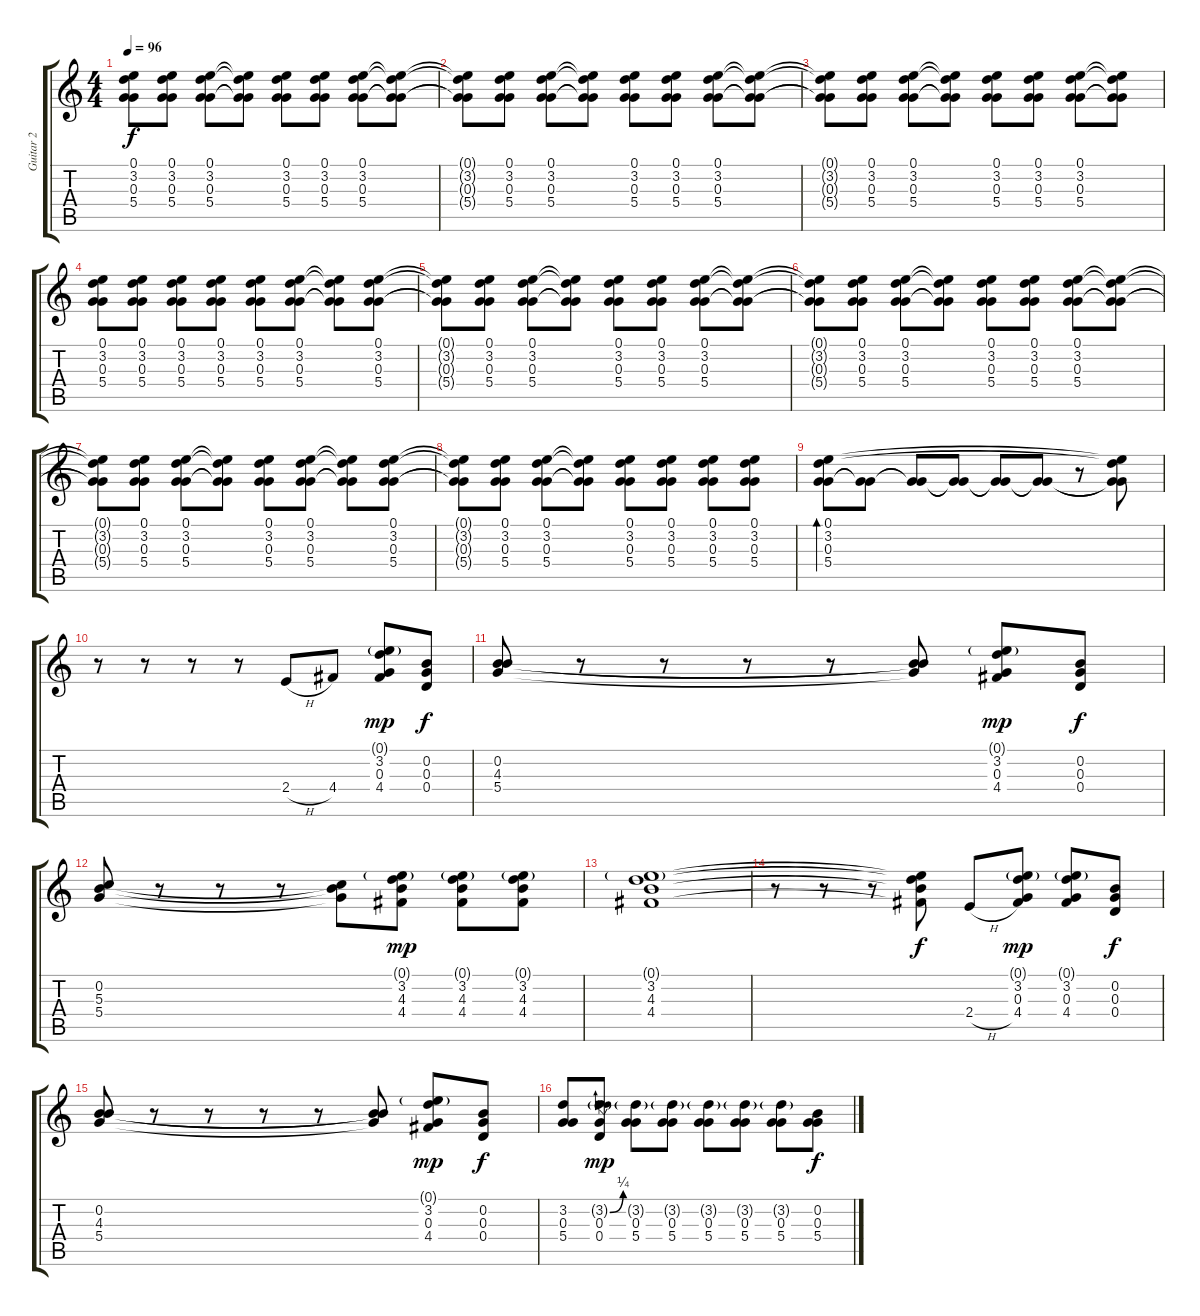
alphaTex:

\track ("Guitar 2" "Guitar 2") {instrument electricguitarclean}
\staff {score tabs}
\tuning (E4 B3 G3 D3 A2 E2) {hide}
\ts (4 4)
\tempo 96
\clef g2
\ks c
(0.1{t} 3.2{t} 0.3{t} 5.4{t}).8{dy f} (0.1 3.2 0.3 5.4).8 (0.1 3.2 0.3 5.4).8 (0.1{t} 3.2{t} 0.3{t} 5.4{t}).8 (0.1 3.2 0.3 5.4).8 (0.1 3.2 0.3 5.4).8 (0.1 3.2 0.3 5.4).8 (0.1{t} 3.2{t} 0.3{t} 5.4{t}).8 |
(0.1{t} 3.2{t} 0.3{t} 5.4{t}).8 (0.1 3.2 0.3 5.4).8 (0.1 3.2 0.3 5.4).8 (0.1{t} 3.2{t} 0.3{t} 5.4{t}).8 (0.1 3.2 0.3 5.4).8 (0.1 3.2 0.3 5.4).8 (0.1 3.2 0.3 5.4).8 (0.1{t} 3.2{t} 0.3{t} 5.4{t}).8 |
(0.1{t} 3.2{t} 0.3{t} 5.4{t}).8 (0.1 3.2 0.3 5.4).8 (0.1 3.2 0.3 5.4).8 (0.1{t} 3.2{t} 0.3{t} 5.4{t}).8 (0.1 3.2 0.3 5.4).8 (0.1 3.2 0.3 5.4).8 (0.1 3.2 0.3 5.4).8 (0.1{t} 3.2{t} 0.3{t} 5.4{t}).8 |
(0.1 3.2 0.3 5.4).8{volume 10} (0.1 3.2 0.3 5.4).8 (0.1 3.2 0.3 5.4).8 (0.1 3.2 0.3 5.4).8 (0.1 3.2 0.3 5.4).8 (0.1 3.2 0.3 5.4).8 (0.1{t} 3.2{t} 0.3{t} 5.4{t}).8 (0.1 3.2 0.3 5.4).8 |
(0.1{t} 3.2{t} 0.3{t} 5.4{t}).8 (0.1 3.2 0.3 5.4).8 (0.1 3.2 0.3 5.4).8 (0.1{t} 3.2{t} 0.3{t} 5.4{t}).8 (0.1 3.2 0.3 5.4).8 (0.1 3.2 0.3 5.4).8 (0.1 3.2 0.3 5.4).8 (0.1{t} 3.2{t} 0.3{t} 5.4{t}).8 |
(0.1{t} 3.2{t} 0.3{t} 5.4{t}).8 (0.1 3.2 0.3 5.4).8 (0.1 3.2 0.3 5.4).8 (0.1{t} 3.2{t} 0.3{t} 5.4{t}).8 (0.1 3.2 0.3 5.4).8 (0.1 3.2 0.3 5.4).8 (0.1 3.2 0.3 5.4).8 (0.1{t} 3.2{t} 0.3{t} 5.4{t}).8 |
(0.1{t} 3.2{t} 0.3{t} 5.4{t}).8 (0.1 3.2 0.3 5.4).8 (0.1 3.2 0.3 5.4).8 (0.1{t} 3.2{t} 0.3{t} 5.4{t}).8 (0.1 3.2 0.3 5.4).8 (0.1 3.2 0.3 5.4).8 (0.1{t} 3.2{t} 0.3{t} 5.4{t}).8 (0.1 3.2 0.3 5.4).8 |
(0.1{t} 3.2{t} 0.3{t} 5.4{t}).8 (0.1 3.2 0.3 5.4).8 (0.1 3.2 0.3 5.4).8 (0.1{t} 3.2{t} 0.3{t} 5.4{t}).8 (0.1 3.2 0.3 5.4).8 (0.1 3.2 0.3 5.4).8 (0.1 3.2 0.3 5.4).8 (0.1 3.2 0.3 5.4).8 |
(0.1 3.2 0.3 5.4).8{bd 60 instrument electricguitarclean} (0.3{t} 5.4{t}).8 (0.3{t} 5.4{t}).8{volume 10} (0.3{t} 5.4{t}).8{volume 6} (0.3{t} 5.4{t}).8 (0.3{t} 5.4{t}).8 r.8 (0.1{t} 3.2{t} 0.3{t} 5.4{t}).8 |
r.8 r.8 r.8 r.8 2.4{h}.8{volume 11} 4.4.8 (0.1{g} 3.2 0.3 4.4).8{dy mp} (0.2 0.3 0.4).8{dy f} |
(0.2 4.3 5.4).8 r.8 r.8 r.8 r.8 (0.2{t} 4.3{t} 5.4{t}).8 (0.1{g} 3.2 0.3 4.4).8{dy mp} (0.2 0.3 0.4).8{dy f} |
(0.2 5.3 5.4).8 r.8 r.8 r.8 (0.2{t} 5.3{t} 5.4{t}).8 (0.1{g} 3.2 4.3 4.4).8{dy mp} (0.1{g} 3.2 4.3 4.4).8 (0.1{g} 3.2 4.3 4.4).8 |
(0.1{g} 3.2 4.3 4.4).1 |
r.8 r.8 r.8 (0.1{t} 3.2{t} 4.3{t} 4.4{t}).8{dy f} 2.4{h}.8{volume 11} (0.1{g} 3.2 0.3 4.4).8{dy mp} (0.1{g} 3.2 0.3 4.4).8 (0.2 0.3 0.4).8{dy f} |
(0.2 4.3 5.4).8 r.8 r.8 r.8 r.8 (0.2{t} 4.3{t} 5.4{t}).8 (0.1{g} 3.2 0.3 4.4).8{dy mp} (0.2 0.3 0.4).8{dy f} |
(3.2 0.3 5.4).8 (3.2{be (bend 0 0 60 1) g} 0.3 0.4).8{dy mp} (3.2{g} 0.3 5.4).8 (3.2{g} 0.3 5.4).8 (3.2{g} 0.3 5.4).8 (3.2{g} 0.3 5.4).8 (3.2{g} 0.3 5.4).8 (0.2 0.3 5.4).8{dy f}
